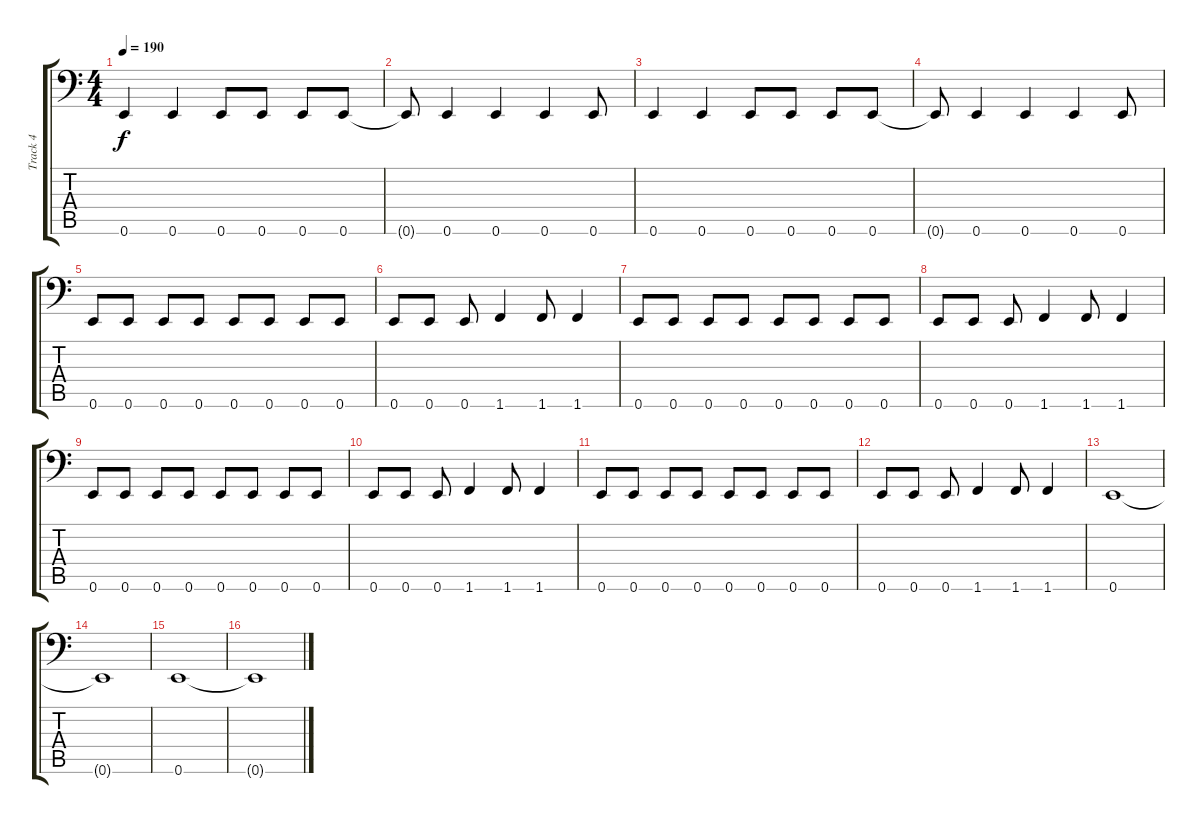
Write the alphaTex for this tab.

\track ("Track 4" "Track 4") {instrument electricbassfinger}
\staff {score tabs}
\tuning (F3 C3 G2 D2 A1 E1) {hide}
\ts (4 4)
\tempo 190
\clef f4
\ks c
0.6.4{dy f} 0.6.4 0.6.8 0.6.8 0.6.8 0.6.8 |
0.6{t}.8 0.6.4 0.6.4 0.6.4 0.6.8 |
0.6.4 0.6.4 0.6.8 0.6.8 0.6.8 0.6.8 |
0.6{t}.8 0.6.4 0.6.4 0.6.4 0.6.8 |
0.6.8 0.6.8 0.6.8 0.6.8 0.6.8 0.6.8 0.6.8 0.6.8 |
0.6.8 0.6.8 0.6.8 1.6.4 1.6.8 1.6.4 |
0.6.8 0.6.8 0.6.8 0.6.8 0.6.8 0.6.8 0.6.8 0.6.8 |
0.6.8 0.6.8 0.6.8 1.6.4 1.6.8 1.6.4 |
0.6.8 0.6.8 0.6.8 0.6.8 0.6.8 0.6.8 0.6.8 0.6.8 |
0.6.8 0.6.8 0.6.8 1.6.4 1.6.8 1.6.4 |
0.6.8 0.6.8 0.6.8 0.6.8 0.6.8 0.6.8 0.6.8 0.6.8 |
0.6.8 0.6.8 0.6.8 1.6.4 1.6.8 1.6.4 |
0.6.1 |
0.6{t}.1 |
0.6.1 |
0.6{t}.1
